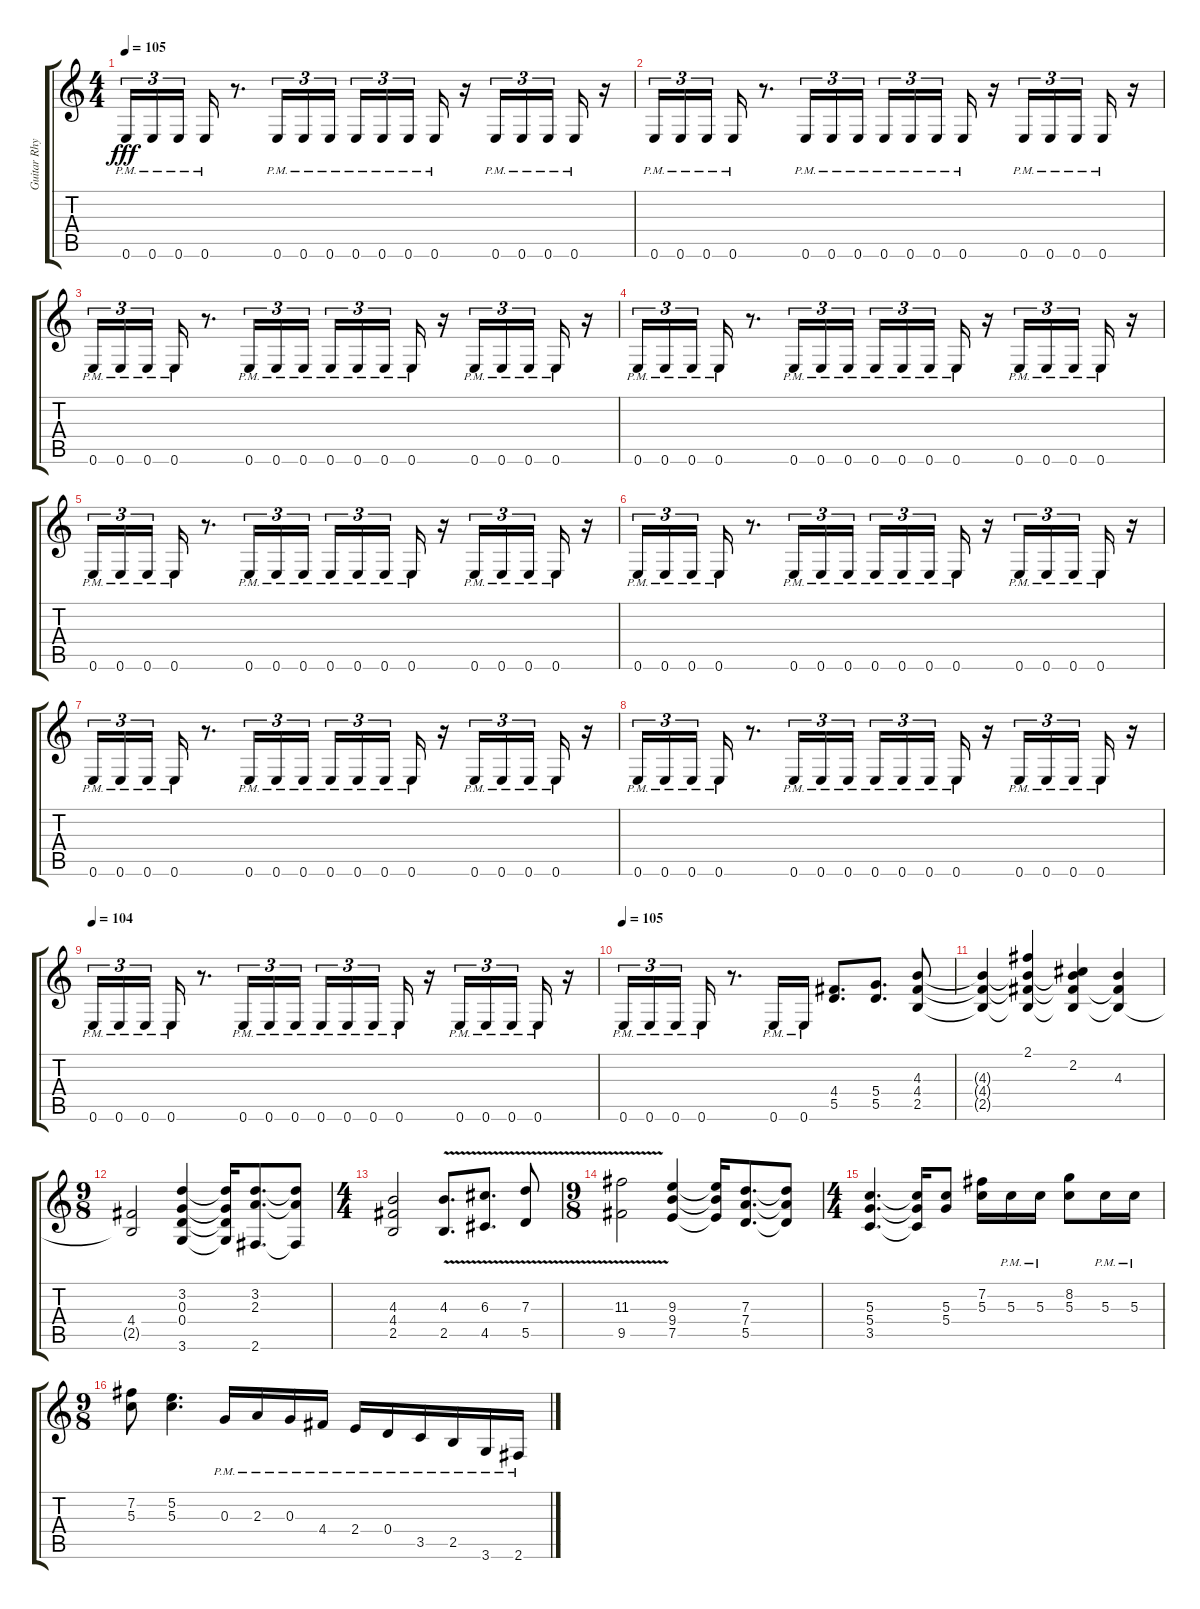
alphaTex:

\track ("Guitar Rhytm" "Guitar Rhy") {instrument distortionguitar}
\staff {score tabs}
\tuning (E4 B3 G3 D3 A2 E2) {hide}
\ts (4 4)
\tempo 105
\clef g2
\ks c
0.6{pm}.16{tu (3 2) dy fff} 0.6{pm}.16{tu (3 2)} 0.6{pm}.16{tu (3 2) beam splitsecondary} 0.6{pm}.16 r.8{d} 0.6{pm}.16{tu (3 2)} 0.6{pm}.16{tu (3 2)} 0.6{pm}.16{tu (3 2)} 0.6{pm}.16{tu (3 2)} 0.6{pm}.16{tu (3 2)} 0.6{pm}.16{tu (3 2) beam splitsecondary} 0.6{pm}.16 r.16 0.6{pm}.16{tu (3 2)} 0.6{pm}.16{tu (3 2)} 0.6{pm}.16{tu (3 2) beam splitsecondary} 0.6{pm}.16 r.16 |
\ks aminor
0.6{pm}.16{tu (3 2)} 0.6{pm}.16{tu (3 2)} 0.6{pm}.16{tu (3 2) beam splitsecondary} 0.6{pm}.16 r.8{d} 0.6{pm}.16{tu (3 2)} 0.6{pm}.16{tu (3 2)} 0.6{pm}.16{tu (3 2)} 0.6{pm}.16{tu (3 2)} 0.6{pm}.16{tu (3 2)} 0.6{pm}.16{tu (3 2) beam splitsecondary} 0.6{pm}.16 r.16 0.6{pm}.16{tu (3 2)} 0.6{pm}.16{tu (3 2)} 0.6{pm}.16{tu (3 2) beam splitsecondary} 0.6{pm}.16 r.16 |
0.6{pm}.16{tu (3 2)} 0.6{pm}.16{tu (3 2)} 0.6{pm}.16{tu (3 2) beam splitsecondary} 0.6{pm}.16 r.8{d} 0.6{pm}.16{tu (3 2)} 0.6{pm}.16{tu (3 2)} 0.6{pm}.16{tu (3 2)} 0.6{pm}.16{tu (3 2)} 0.6{pm}.16{tu (3 2)} 0.6{pm}.16{tu (3 2) beam splitsecondary} 0.6{pm}.16 r.16 0.6{pm}.16{tu (3 2)} 0.6{pm}.16{tu (3 2)} 0.6{pm}.16{tu (3 2) beam splitsecondary} 0.6{pm}.16 r.16 |
\ks c
0.6{pm}.16{tu (3 2)} 0.6{pm}.16{tu (3 2)} 0.6{pm}.16{tu (3 2) beam splitsecondary} 0.6{pm}.16 r.8{d} 0.6{pm}.16{tu (3 2)} 0.6{pm}.16{tu (3 2)} 0.6{pm}.16{tu (3 2)} 0.6{pm}.16{tu (3 2)} 0.6{pm}.16{tu (3 2)} 0.6{pm}.16{tu (3 2) beam splitsecondary} 0.6{pm}.16 r.16 0.6{pm}.16{tu (3 2)} 0.6{pm}.16{tu (3 2)} 0.6{pm}.16{tu (3 2) beam splitsecondary} 0.6{pm}.16 r.16 |
0.6{pm}.16{tu (3 2)} 0.6{pm}.16{tu (3 2)} 0.6{pm}.16{tu (3 2) beam splitsecondary} 0.6{pm}.16 r.8{d} 0.6{pm}.16{tu (3 2)} 0.6{pm}.16{tu (3 2)} 0.6{pm}.16{tu (3 2)} 0.6{pm}.16{tu (3 2)} 0.6{pm}.16{tu (3 2)} 0.6{pm}.16{tu (3 2) beam splitsecondary} 0.6{pm}.16 r.16 0.6{pm}.16{tu (3 2)} 0.6{pm}.16{tu (3 2)} 0.6{pm}.16{tu (3 2) beam splitsecondary} 0.6{pm}.16 r.16 |
\ks aminor
0.6{pm}.16{tu (3 2)} 0.6{pm}.16{tu (3 2)} 0.6{pm}.16{tu (3 2) beam splitsecondary} 0.6{pm}.16 r.8{d} 0.6{pm}.16{tu (3 2)} 0.6{pm}.16{tu (3 2)} 0.6{pm}.16{tu (3 2)} 0.6{pm}.16{tu (3 2)} 0.6{pm}.16{tu (3 2)} 0.6{pm}.16{tu (3 2) beam splitsecondary} 0.6{pm}.16 r.16 0.6{pm}.16{tu (3 2)} 0.6{pm}.16{tu (3 2)} 0.6{pm}.16{tu (3 2) beam splitsecondary} 0.6{pm}.16 r.16 |
0.6{pm}.16{tu (3 2)} 0.6{pm}.16{tu (3 2)} 0.6{pm}.16{tu (3 2) beam splitsecondary} 0.6{pm}.16 r.8{d} 0.6{pm}.16{tu (3 2)} 0.6{pm}.16{tu (3 2)} 0.6{pm}.16{tu (3 2)} 0.6{pm}.16{tu (3 2)} 0.6{pm}.16{tu (3 2)} 0.6{pm}.16{tu (3 2) beam splitsecondary} 0.6{pm}.16 r.16 0.6{pm}.16{tu (3 2)} 0.6{pm}.16{tu (3 2)} 0.6{pm}.16{tu (3 2) beam splitsecondary} 0.6{pm}.16 r.16 |
\ks c
0.6{pm}.16{tu (3 2)} 0.6{pm}.16{tu (3 2)} 0.6{pm}.16{tu (3 2) beam splitsecondary} 0.6{pm}.16 r.8{d} 0.6{pm}.16{tu (3 2)} 0.6{pm}.16{tu (3 2)} 0.6{pm}.16{tu (3 2)} 0.6{pm}.16{tu (3 2)} 0.6{pm}.16{tu (3 2)} 0.6{pm}.16{tu (3 2) beam splitsecondary} 0.6{pm}.16 r.16 0.6{pm}.16{tu (3 2)} 0.6{pm}.16{tu (3 2)} 0.6{pm}.16{tu (3 2) beam splitsecondary} 0.6{pm}.16 r.16 |
\tempo 104
0.6{pm}.16{tu (3 2)} 0.6{pm}.16{tu (3 2)} 0.6{pm}.16{tu (3 2) beam splitsecondary} 0.6{pm}.16 r.8{d} 0.6{pm}.16{tu (3 2)} 0.6{pm}.16{tu (3 2)} 0.6{pm}.16{tu (3 2)} 0.6{pm}.16{tu (3 2)} 0.6{pm}.16{tu (3 2)} 0.6{pm}.16{tu (3 2) beam splitsecondary} 0.6{pm}.16 r.16 0.6{pm}.16{tu (3 2)} 0.6{pm}.16{tu (3 2)} 0.6{pm}.16{tu (3 2) beam splitsecondary} 0.6{pm}.16 r.16 |
\tempo 105
\ks aminor
0.6{pm}.16{tu (3 2)} 0.6{pm}.16{tu (3 2)} 0.6{pm}.16{tu (3 2) beam splitsecondary} 0.6{pm}.16 r.8{d} 0.6{pm}.16 0.6{pm}.16 (4.4 5.5).8{d} (5.4 5.5).8{d} (4.3 4.4 2.5).8 |
(4.3{t} 4.4{t} 2.5{t}).4 (2.1 4.3{t} 4.4{t} 2.5{t}).4 (2.2 4.3{t} 4.4{t} 2.5{t}).4 (4.3 4.4{t} 2.5{t}).4 |
\ts (9 8)
(4.4 2.5{t}).2 (3.2 0.3 0.4 3.6).4 (3.2{t} 0.3{t} 0.4{t} 3.6{t}).16 (3.2 2.3 2.6).8{d} (3.2{t} 2.3{t} 2.6{t}).8 |
\ts (4 4)
(4.3 4.4 2.5).2 (4.3{v} 2.5{v}).8{d} (6.3{v} 4.5{v}).8{d} (7.3{v} 5.5{v}).8 |
\ts (9 8)
(11.3{v} 9.5{v}).2 (9.3 9.4 7.5).4 (9.3{t} 9.4{t} 7.5{t}).16 (7.3 7.4 5.5).8{d} (7.3{t} 7.4{t} 5.5{t}).8 |
\ts (4 4)
(5.3 5.4 3.5).4{d} (5.3{t} 5.4{t} 3.5{t}).16 (5.3 5.4).8 (7.2 5.3).16 5.3{pm}.16 5.3{pm}.16 (8.2 5.3).8 5.3{pm}.16 5.3{pm}.16 |
\ts (9 8)
(7.2 5.3).8 (5.2 5.3).4{d} 0.3{pm}.16 2.3{pm}.16 0.3{pm}.16 4.4{pm}.16 2.4{pm}.16 0.4{pm}.16 3.5{pm}.16 2.5{pm}.16 3.6{pm}.16 2.6{pm}.16
